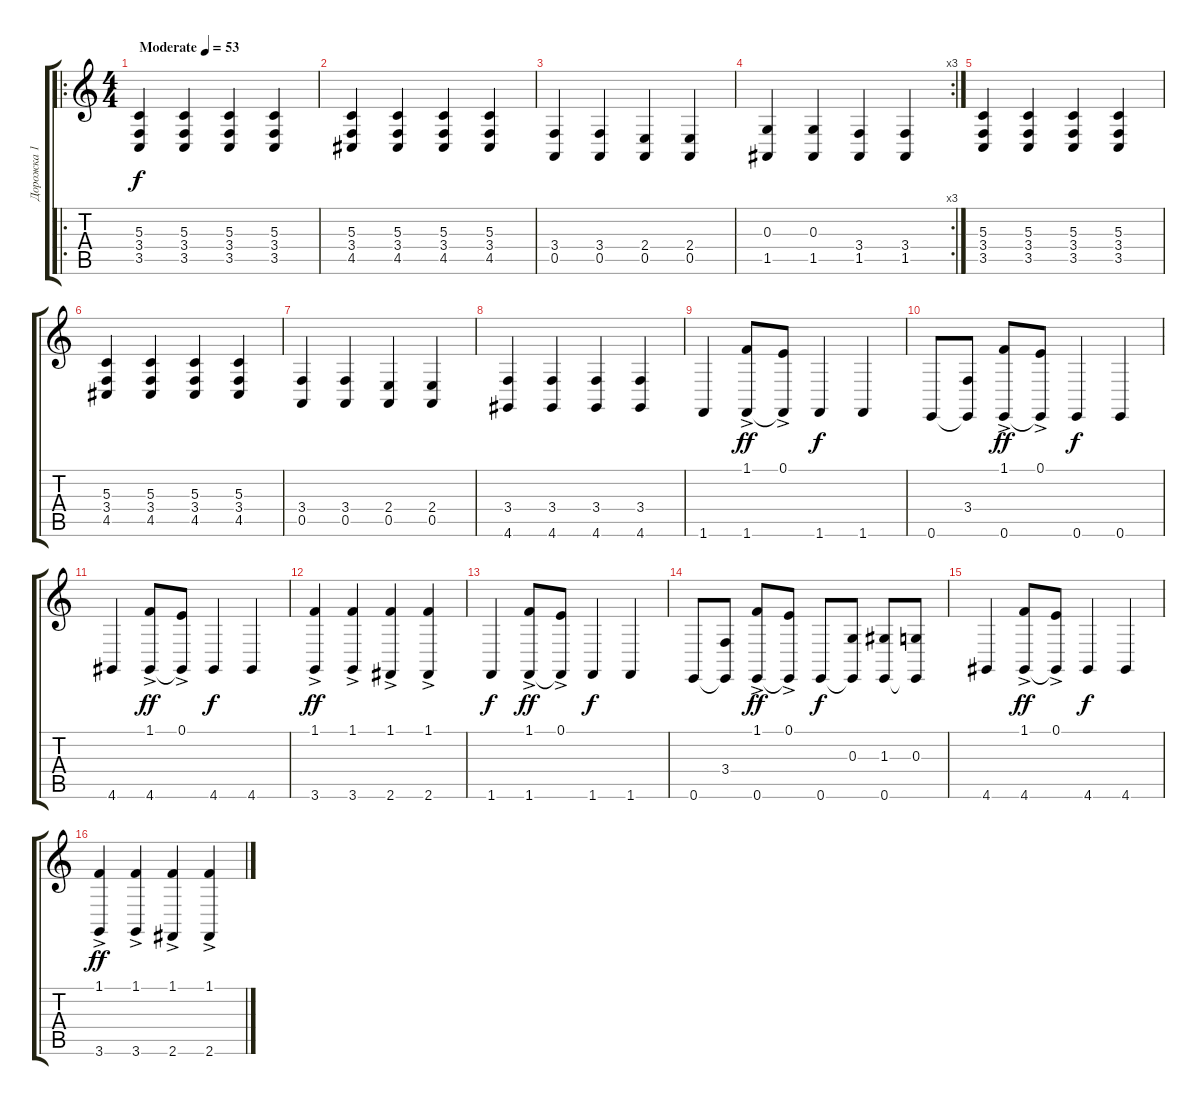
\track ("Дорожка 1" "Дорожка 1") {instrument acousticgrandpiano}
\staff {score tabs}
\tuning (E4 B3 G3 D3 A2 E2) {hide}
\ro
\ts (4 4)
\tempo (53 "Moderate")
\clef g2
\ks c
(5.3 3.4 3.5).4{dy f instrument acousticgrandpiano} (5.3 3.4 3.5).4 (5.3 3.4 3.5).4 (5.3 3.4 3.5).4 |
(5.3 3.4 4.5).4 (5.3 3.4 4.5).4 (5.3 3.4 4.5).4 (5.3 3.4 4.5).4 |
(3.4 0.5).4 (3.4 0.5).4 (2.4 0.5).4 (2.4 0.5).4 |
\rc 3
(0.3 1.5).4 (0.3 1.5).4 (3.4 1.5).4 (3.4 1.5).4 |
(5.3 3.4 3.5).4 (5.3 3.4 3.5).4 (5.3 3.4 3.5).4 (5.3 3.4 3.5).4 |
(5.3 3.4 4.5).4 (5.3 3.4 4.5).4 (5.3 3.4 4.5).4 (5.3 3.4 4.5).4 |
(3.4 0.5).4 (3.4 0.5).4 (2.4 0.5).4 (2.4 0.5).4 |
(3.4 4.6).4 (3.4 4.6).4 (3.4 4.6).4 (3.4 4.6).4 |
1.6.4 (1.1{ac} 1.6).8{dy ff} (0.1{ac} 1.6{t}).8 1.6.4{dy f} 1.6.4 |
0.6.8 (3.4 0.6{t}).8 (1.1{ac} 0.6).8{dy ff} (0.1{ac} 0.6{t}).8 0.6.4{dy f} 0.6.4 |
4.6.4 (1.1{ac} 4.6).8{dy ff} (0.1{ac} 4.6{t}).8 4.6.4{dy f} 4.6.4 |
(1.1{ac} 3.6).4{dy ff} (1.1{ac} 3.6).4 (1.1{ac} 2.6).4 (1.1{ac} 2.6).4 |
1.6.4{dy f} (1.1{ac} 1.6).8{dy ff} (0.1{ac} 1.6{t}).8 1.6.4{dy f} 1.6.4 |
0.6.8 (3.4 0.6{t}).8 (1.1{ac} 0.6).8{dy ff} (0.1{ac} 0.6{t}).8 0.6.8{dy f} (0.3 0.6{t}).8 (1.3 0.6).8 (0.3 0.6{t}).8 |
4.6.4 (1.1{ac} 4.6).8{dy ff} (0.1{ac} 4.6{t}).8 4.6.4{dy f} 4.6.4 |
(1.1{ac} 3.6).4{dy ff} (1.1{ac} 3.6).4 (1.1{ac} 2.6).4 (1.1{ac} 2.6).4
